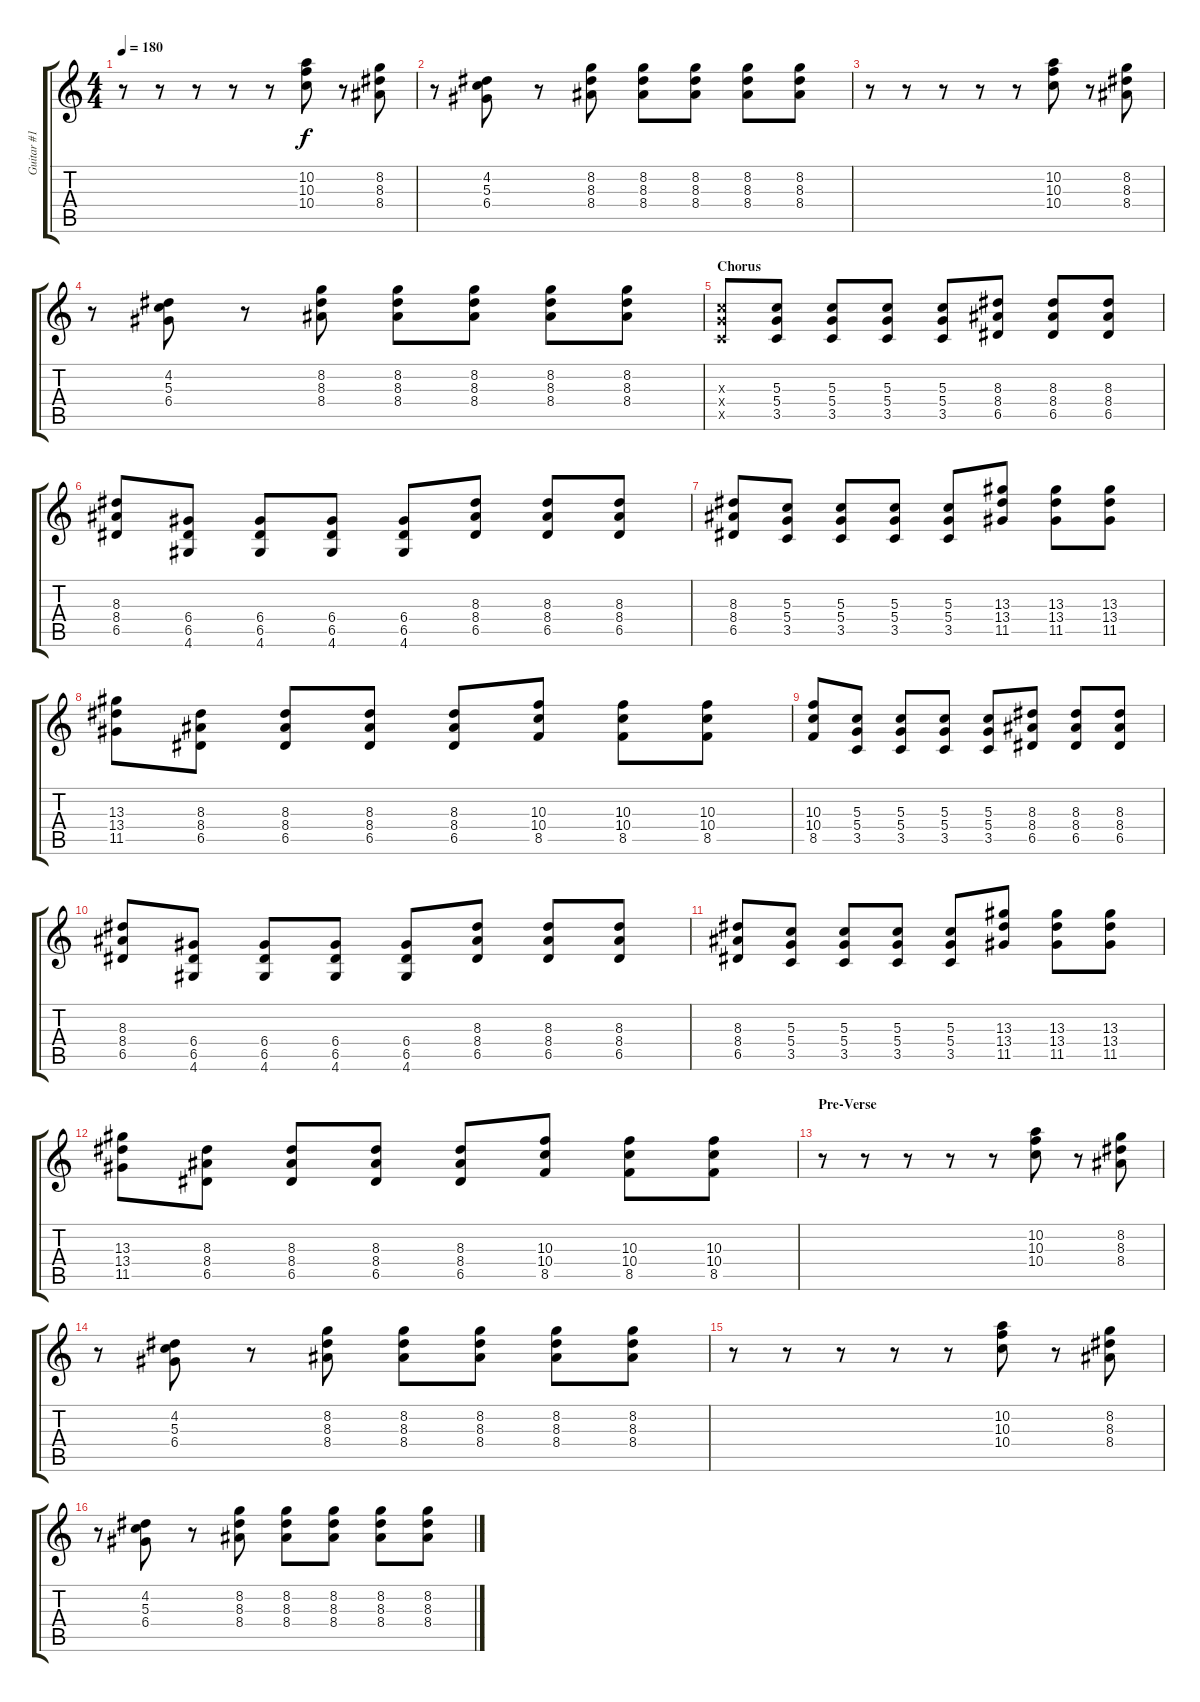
\track ("Guitar #1" "Guitar #1") {instrument electricguitarclean}
\staff {score tabs}
\tuning (E4 B3 G3 D3 A2 E2) {hide}
\ts (4 4)
\tempo 180
\clef g2
\ks c
r.8{dy f} r.8 r.8 r.8 r.8 (10.2 10.3 10.4).8 r.8 (8.2 8.3 8.4).8 |
r.8 (4.2 5.3 6.4).8 r.8 (8.2 8.3 8.4).8 (8.2 8.3 8.4).8 (8.2 8.3 8.4).8 (8.2 8.3 8.4).8 (8.2 8.3 8.4).8 |
r.8 r.8 r.8 r.8 r.8 (10.2 10.3 10.4).8 r.8 (8.2 8.3 8.4).8 |
r.8 (4.2 5.3 6.4).8 r.8 (8.2 8.3 8.4).8 (8.2 8.3 8.4).8 (8.2 8.3 8.4).8 (8.2 8.3 8.4).8 (8.2 8.3 8.4).8 |
\section ("" "Chorus")
(5.3{x} 5.4{x} 3.5{x}).8{instrument overdrivenguitar} (5.3 5.4 3.5).8 (5.3 5.4 3.5).8 (5.3 5.4 3.5).8 (5.3 5.4 3.5).8 (8.3 8.4 6.5).8 (8.3 8.4 6.5).8 (8.3 8.4 6.5).8 |
(8.3 8.4 6.5).8 (6.4 6.5 4.6).8 (6.4 6.5 4.6).8 (6.4 6.5 4.6).8 (6.4 6.5 4.6).8 (8.3 8.4 6.5).8 (8.3 8.4 6.5).8 (8.3 8.4 6.5).8 |
(8.3 8.4 6.5).8 (5.3 5.4 3.5).8 (5.3 5.4 3.5).8 (5.3 5.4 3.5).8 (5.3 5.4 3.5).8 (13.3 13.4 11.5).8 (13.3 13.4 11.5).8 (13.3 13.4 11.5).8 |
(13.3 13.4 11.5).8 (8.3 8.4 6.5).8 (8.3 8.4 6.5).8 (8.3 8.4 6.5).8 (8.3 8.4 6.5).8 (10.3 10.4 8.5).8 (10.3 10.4 8.5).8 (10.3 10.4 8.5).8 |
(10.3 10.4 8.5).8 (5.3 5.4 3.5).8 (5.3 5.4 3.5).8 (5.3 5.4 3.5).8 (5.3 5.4 3.5).8 (8.3 8.4 6.5).8 (8.3 8.4 6.5).8 (8.3 8.4 6.5).8 |
(8.3 8.4 6.5).8 (6.4 6.5 4.6).8 (6.4 6.5 4.6).8 (6.4 6.5 4.6).8 (6.4 6.5 4.6).8 (8.3 8.4 6.5).8 (8.3 8.4 6.5).8 (8.3 8.4 6.5).8 |
(8.3 8.4 6.5).8 (5.3 5.4 3.5).8 (5.3 5.4 3.5).8 (5.3 5.4 3.5).8 (5.3 5.4 3.5).8 (13.3 13.4 11.5).8 (13.3 13.4 11.5).8 (13.3 13.4 11.5).8 |
(13.3 13.4 11.5).8 (8.3 8.4 6.5).8 (8.3 8.4 6.5).8 (8.3 8.4 6.5).8 (8.3 8.4 6.5).8 (10.3 10.4 8.5).8 (10.3 10.4 8.5).8 (10.3 10.4 8.5).8 |
\section ("" "Pre-Verse")
r.8{instrument electricguitarclean} r.8 r.8 r.8 r.8 (10.2 10.3 10.4).8 r.8 (8.2 8.3 8.4).8 |
r.8 (4.2 5.3 6.4).8 r.8 (8.2 8.3 8.4).8 (8.2 8.3 8.4).8 (8.2 8.3 8.4).8 (8.2 8.3 8.4).8 (8.2 8.3 8.4).8 |
r.8 r.8 r.8 r.8 r.8 (10.2 10.3 10.4).8 r.8 (8.2 8.3 8.4).8 |
r.8 (4.2 5.3 6.4).8 r.8 (8.2 8.3 8.4).8 (8.2 8.3 8.4).8 (8.2 8.3 8.4).8 (8.2 8.3 8.4).8 (8.2 8.3 8.4).8
